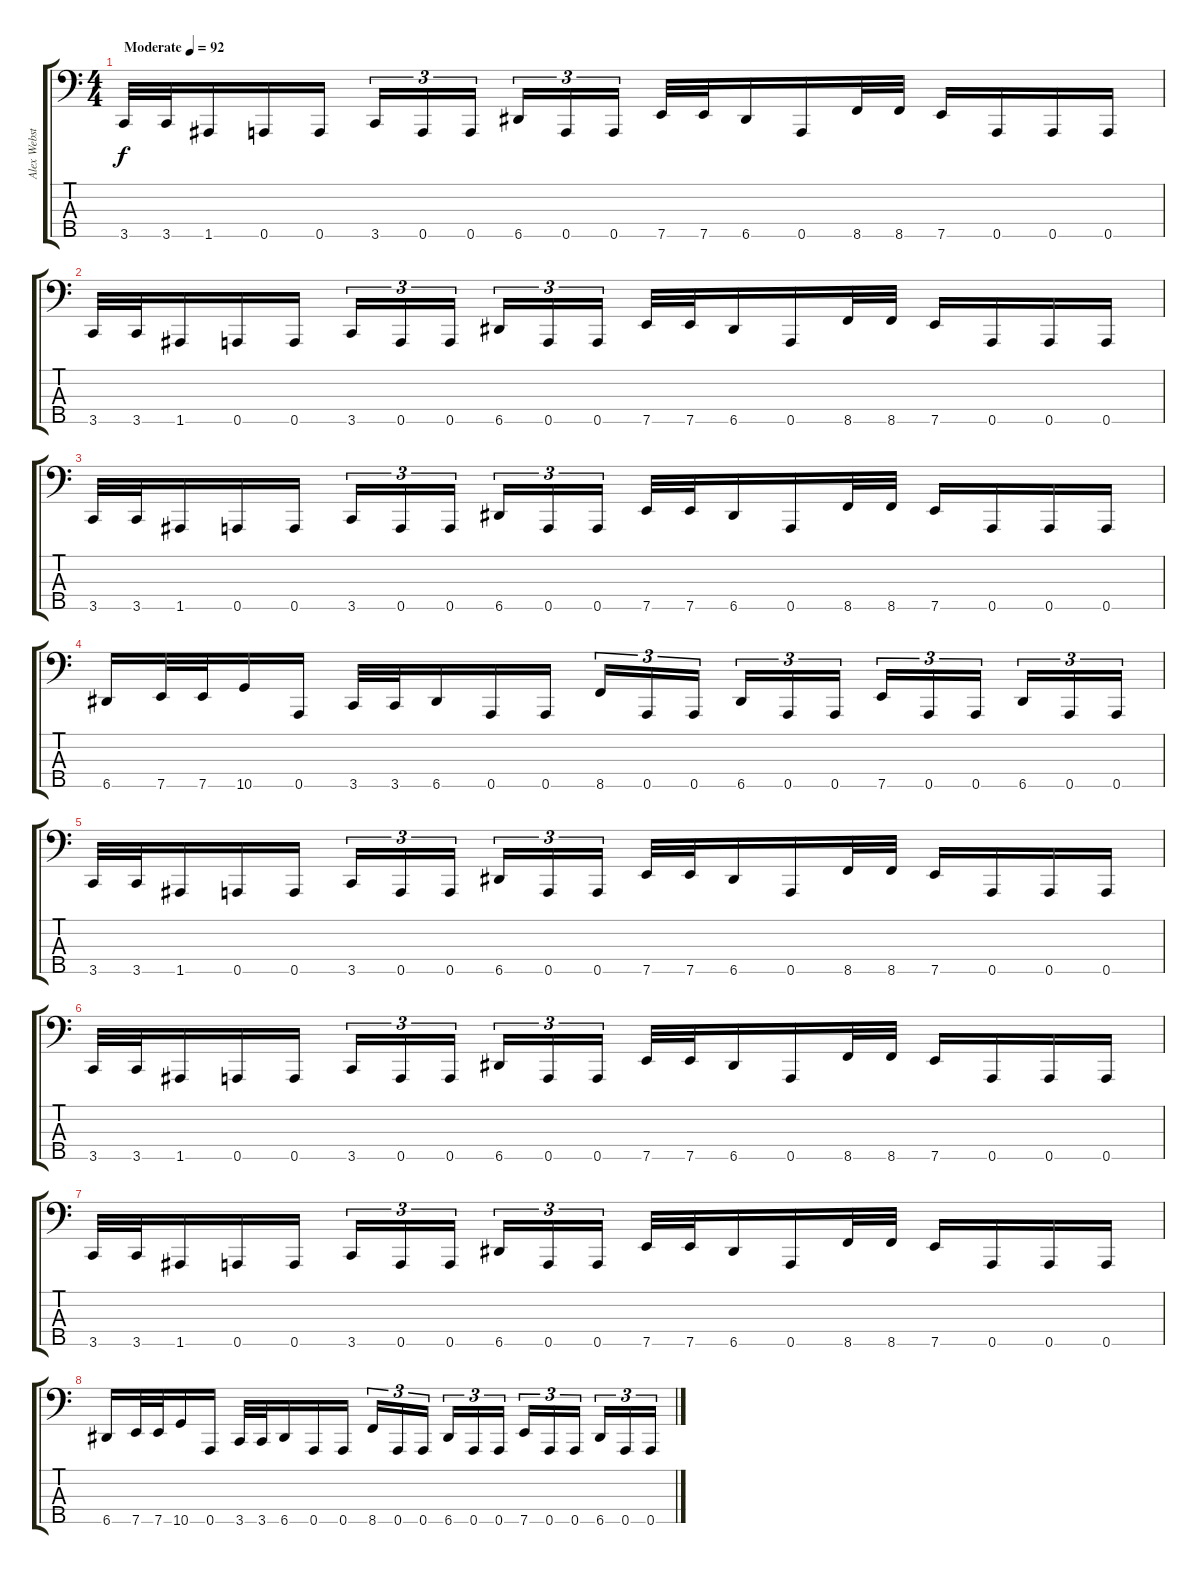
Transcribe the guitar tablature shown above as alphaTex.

\track ("Alex Webster" "Alex Webst") {instrument electricbassfinger}
\staff {score tabs}
\tuning (F2 C2 G1 D1 A0) {hide}
\ts (4 4)
\tempo (92 "Moderate")
\clef f4
\ks c
3.5.32{dy f instrument electricbassfinger} 3.5.32 1.5.16 0.5.16 0.5.16 3.5.16{tu (3 2)} 0.5.16{tu (3 2)} 0.5.16{tu (3 2) beam splitsecondary} 6.5.16{tu (3 2)} 0.5.16{tu (3 2)} 0.5.16{tu (3 2)} 7.5.32 7.5.32 6.5.16 0.5.16 8.5.32 8.5.32 7.5.16 0.5.16 0.5.16 0.5.16 |
3.5.32 3.5.32 1.5.16 0.5.16 0.5.16 3.5.16{tu (3 2)} 0.5.16{tu (3 2)} 0.5.16{tu (3 2) beam splitsecondary} 6.5.16{tu (3 2)} 0.5.16{tu (3 2)} 0.5.16{tu (3 2)} 7.5.32 7.5.32 6.5.16 0.5.16 8.5.32 8.5.32 7.5.16 0.5.16 0.5.16 0.5.16 |
3.5.32 3.5.32 1.5.16 0.5.16 0.5.16 3.5.16{tu (3 2)} 0.5.16{tu (3 2)} 0.5.16{tu (3 2) beam splitsecondary} 6.5.16{tu (3 2)} 0.5.16{tu (3 2)} 0.5.16{tu (3 2)} 7.5.32 7.5.32 6.5.16 0.5.16 8.5.32 8.5.32 7.5.16 0.5.16 0.5.16 0.5.16 |
6.5.16 7.5.32 7.5.32 10.5.16 0.5.16 3.5.32 3.5.32 6.5.16 0.5.16 0.5.16 8.5.16{tu (3 2)} 0.5.16{tu (3 2)} 0.5.16{tu (3 2) beam splitsecondary} 6.5.16{tu (3 2)} 0.5.16{tu (3 2)} 0.5.16{tu (3 2)} 7.5.16{tu (3 2)} 0.5.16{tu (3 2)} 0.5.16{tu (3 2) beam splitsecondary} 6.5.16{tu (3 2)} 0.5.16{tu (3 2)} 0.5.16{tu (3 2)} |
3.5.32 3.5.32 1.5.16 0.5.16 0.5.16 3.5.16{tu (3 2)} 0.5.16{tu (3 2)} 0.5.16{tu (3 2) beam splitsecondary} 6.5.16{tu (3 2)} 0.5.16{tu (3 2)} 0.5.16{tu (3 2)} 7.5.32 7.5.32 6.5.16 0.5.16 8.5.32 8.5.32 7.5.16 0.5.16 0.5.16 0.5.16 |
3.5.32 3.5.32 1.5.16 0.5.16 0.5.16 3.5.16{tu (3 2)} 0.5.16{tu (3 2)} 0.5.16{tu (3 2) beam splitsecondary} 6.5.16{tu (3 2)} 0.5.16{tu (3 2)} 0.5.16{tu (3 2)} 7.5.32 7.5.32 6.5.16 0.5.16 8.5.32 8.5.32 7.5.16 0.5.16 0.5.16 0.5.16 |
3.5.32 3.5.32 1.5.16 0.5.16 0.5.16 3.5.16{tu (3 2)} 0.5.16{tu (3 2)} 0.5.16{tu (3 2) beam splitsecondary} 6.5.16{tu (3 2)} 0.5.16{tu (3 2)} 0.5.16{tu (3 2)} 7.5.32 7.5.32 6.5.16 0.5.16 8.5.32 8.5.32 7.5.16 0.5.16 0.5.16 0.5.16 |
6.5.16 7.5.32 7.5.32 10.5.16 0.5.16 3.5.32 3.5.32 6.5.16 0.5.16 0.5.16 8.5.16{tu (3 2)} 0.5.16{tu (3 2)} 0.5.16{tu (3 2) beam splitsecondary} 6.5.16{tu (3 2)} 0.5.16{tu (3 2)} 0.5.16{tu (3 2)} 7.5.16{tu (3 2)} 0.5.16{tu (3 2)} 0.5.16{tu (3 2) beam splitsecondary} 6.5.16{tu (3 2)} 0.5.16{tu (3 2)} 0.5.16{tu (3 2)}
